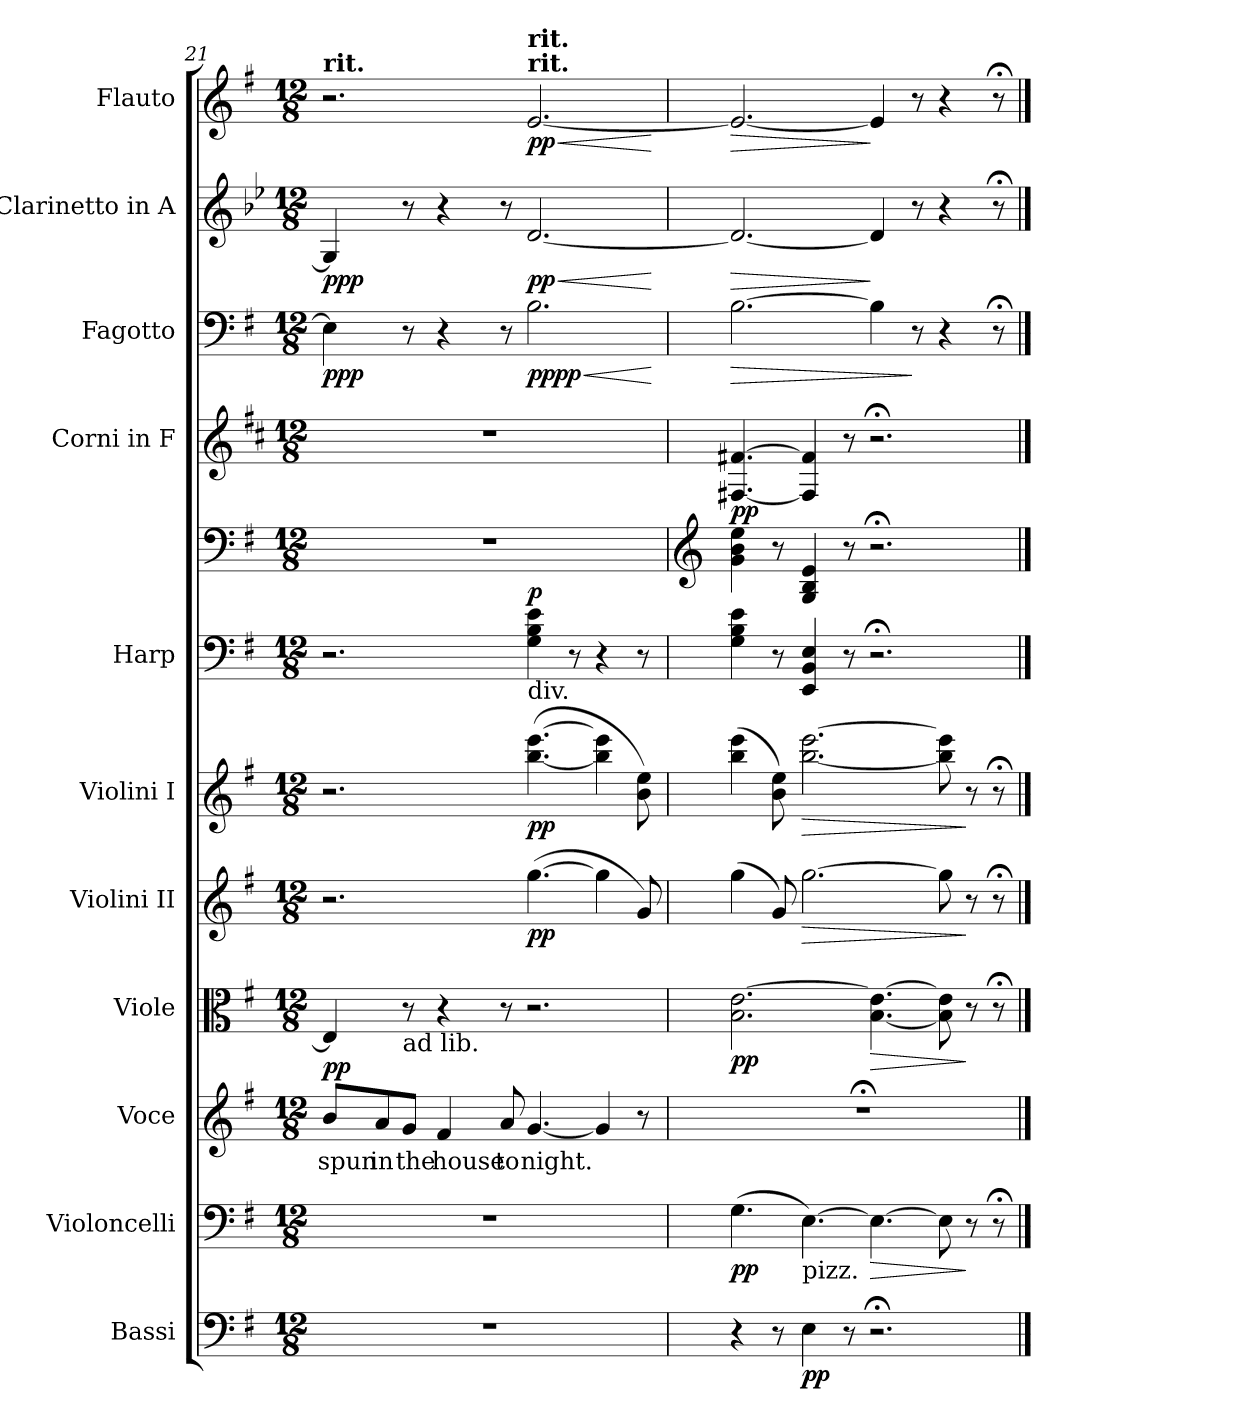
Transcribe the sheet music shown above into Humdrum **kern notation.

**kern	**dynam	**kern	**dynam	**kern	**text	**dynam	**kern	**dynam	**kern	**dynam	**kern	**dynam	**kern	**kern	**dynam	**kern	**dynam	**kern	**dynam	**kern	**dynam	**kern	**dynam
*part11	*part11	*part10	*part10	*part9	*part9	*part9	*part8	*part8	*part7	*part7	*part6	*part6	*part5	*part5	*part5	*part4	*part4	*part3	*part3	*part2	*part2	*part1	*part1
*staff12	*staff12	*staff11	*staff11	*staff10	*staff10	*staff10	*staff9	*staff9	*staff8	*staff8	*staff7	*staff7	*staff6	*staff5	*staff5/6	*staff4	*staff4	*staff3	*staff3	*staff2	*staff2	*staff1	*staff1
*I"Bassi	*	*I"Violoncelli	*	*I"Voce	*	*	*I"Viole	*	*I"Violini II	*	*I"Violini I	*	*I"Harp	*	*	*I"Corni in F	*	*I"Fagotto	*	*I"Clarinetto in A	*	*I"Flauto	*
*I'B.	*	*I'Vcl.	*	*I'Voce	*	*	*I'Viole	*	*I'Vio. II	*	*I'Vio. I	*	*I'Hrp.	*	*	*I'Cor	*	*I'Fag.	*	*I'Cl.	*	*I'Fl.	*
*clefF4	*	*clefF4	*	*clefG2	*	*	*clefC3	*	*clefG2	*	*clefG2	*	*clefF4	*clefF4	*	*clefG2	*	*clefF4	*	*clefG2	*	*clefG2	*
*ITrd7c12	*	*	*	*	*	*	*	*	*	*	*	*	*	*	*	*ITrd4c7	*	*	*	*ITrd2c3	*	*	*
*k[f#]	*	*k[f#]	*	*k[f#]	*	*	*k[f#]	*	*k[f#]	*	*k[f#]	*	*k[f#]	*k[f#]	*	*k[f#]	*	*k[f#]	*	*k[f#]	*	*k[f#]	*
*M12/8	*	*M12/8	*	*M12/8	*	*	*M12/8	*	*M12/8	*	*M12/8	*	*M12/8	*M12/8	*	*M12/8	*	*M12/8	*	*M12/8	*	*M12/8	*
=21	=21	=21	=21	=21	=21	=21	=21	=21	=21	=21	=21	=21	=21	=21	=21	=21	=21	=21	=21	=21	=21	=21	=21
!	!	!	!	!	!	!	!	!	!	!	!	!	!	!	!	!	!	!	!	!	!	!LO:TX:a:B:t=rit.	!
!	!	!	!	!	!LO:LY:b	!LO:DY:a	!	!	!	!	!	!	!	!	!	!	!	!	!LO:DY:b	!	!LO:DY:b	!	!
1.r	.	1.r	.	8b/L	spun	pp	4E/]	.	2.r	.	2.r	.	2.r	1.r	.	1.r	.	4E\]	ppp	4E/]	ppp	2.r	.
!	!	!	!	!	!LO:LY:b	!	!	!	!	!	!	!	!	!	!	!	!	!	!	!	!	!	!
.	.	.	.	8a/	in	.	.	.	.	.	.	.	.	.	.	.	.	.	.	.	.	.	.
!	!	!	!	!	!	!	!LO:TX:b:t=ad lib.	!	!	!	!	!	!	!	!	!	!	!	!	!	!	!	!
!	!	!	!	!	!LO:LY:b	!	!	!	!	!	!	!	!	!	!	!	!	!	!	!	!	!	!
.	.	.	.	8g/J	the	.	8r	.	.	.	.	.	.	.	.	.	.	8r	.	8r	.	.	.
!	!	!	!	!	!LO:LY:b	!	!	!	!	!	!	!	!	!	!	!	!	!	!	!	!	!	!
.	.	.	.	4f#/	house	.	4r	.	.	.	.	.	.	.	.	.	.	4r	.	4r	.	.	.
!	!	!	!	!	!LO:LY:b	!	!	!	!	!	!	!	!	!	!	!	!	!	!	!	!	!	!
.	.	.	.	8a/	to	.	8r	.	.	.	.	.	.	.	.	.	.	8r	.	8r	.	.	.
!	!	!	!	!	!	!	!	!	!	!	!	!	!	!	!	!	!	!	!	!	!	!LO:TX:a:B:t=rit.	!
!	!	!	!	!	!	!	!	!	!	!	!	!	!	!	!	!	!	!	!	!	!	!LO:TX:a:B:t=rit.	!
!	!	!	!	!	!	!	!	!	!	!	!LO:TX:a:t=div.	!	!	!	!	!	!	!	!	!	!	!	!
!	!	!	!	!	!LO:LY:b	!	!	!	!	!	!	!	!	!	!	!	!	!	!LO:HP:b	!	!	!	!
!	!	!	!	!	!	!	!	!	!	!LO:DY:b	!	!LO:DY:b	!	!	!LO:DY:a=2	!	!	!	!LO:HP:n=1:b	!	!LO:HP:b	!	!LO:HP:b
!	!	!	!	!	!	!	!	!	!	!	!	!	!	!	!	!	!	!	!LO:DY:n=1:b	!	!	!	!
!	!	!	!	!	!	!	!	!	!	!	!	!	!	!	!	!	!	!	!LO:DY:n=2:b	!	!LO:DY:n=1:b	!	!LO:DY:n=1:b
.	.	.	.	[4.g/	night.	.	2.r	.	([4.gg\	pp	([4.bb\ [4.eee\	pp	4G\ 4B\ 4e\	.	p	.	.	2.B\	< < pp pp	[2.B/	< pp	[2.e/	< pp
.	.	.	.	.	.	.	.	.	.	.	.	.	8r	.	.	.	.	.	.	.	.	.	.
.	.	.	.	4g/]	.	.	.	.	4gg\]	.	4bb\] 4eee\]	.	4r	.	.	.	.	.	.	.	.	.	.
.	.	.	.	8r	.	.	.	.	8g/)	.	8b\ 8ee\)	.	8r	.	.	.	.	.	.	.	.	.	.
.	.	.	.	.	.	.	.	.	.	.	.	.	.	.	.	.	.	.	[	.	[	.	[
=22	=22	=22	=22	=22	=22	=22	=22	=22	=22	=22	=22	=22	=22	=22	=22	=22	=22	=22	=22	=22	=22	=22	=22
*	*	*	*	*	*	*	*	*	*	*	*	*	*	*clefG2	*	*	*	*	*	*	*	*	*
!	!	!	!LO:DY:b	!	!	!	!	!LO:DY:b	!	!	!	!	!	!	!	!	!LO:DY:b	!	!LO:HP:b	!	!LO:HP:b	!	!LO:HP:b
4r	.	(4.G\	pp	1.r;<	.	.	2.B\ [2.e\	pp	(4gg\	.	(4bb\ 4eee\	.	4G\ 4B\ 4e\	4g\ 4b\ 4ee\	.	[4.BBn/ [4.Bn/	pp	[2.B\	>	2.B/_	>	2.e/_	>
8r	.	.	.	.	.	.	.	.	8g/)	.	8b\ 8ee\)	.	8r	8r	.	.	.	.	.	.	.	.	.
!	!	!LO:TX:b:t=pizz.	!	!	!	!	!	!	!	!	!	!	!	!	!	!	!	!	!	!	!	!	!
!	!LO:DY:b	!	!	!	!	!	!	!	!	!LO:HP:b	!	!LO:HP:b	!	!	!	!	!	!	!	!	!	!	!
4EE\	pp	[4.E\)	.	.	.	.	.	.	[2.gg\	>	[2.bb\ [2.eee\	>	4EE/ 4BB/ 4E/	4G/ 4B/ 4e/	.	4BB/] 4B/]	.	.	.	.	.	.	.
8r	.	.	.	.	.	.	.	.	.	.	.	.	8r	8r	.	8r	.	.	.	.	.	.	.
!	!	!	!LO:HP:b	!	!	!	!	!LO:HP:b	!	!	!	!	!	!	!	!	!	!	!	!	!	!	!
2.r;<	.	4.E\_	>	.	.	.	[4.B\ 4.e\_	>	.	.	.	.	2.r;<	2.r;<	.	2.r;<	.	4B\]	[	4B/]	]	4e/]	]
.	.	.	.	.	.	.	.	.	.	.	.	.	.	.	.	.	.	8r	]	8r	.	8r	.
.	.	8E\]	.	.	.	.	8B\] 8e\]	.	8gg\]	.	8bb\] 8eee\]	.	.	.	.	.	.	4r	.	4r	.	4r	.
.	.	8r	]	.	.	.	8r	]	8r	]	8r	]	.	.	.	.	.	.	.	.	.	.	.
.	.	8r;<	.	.	.	.	8r;<	.	8r;<	.	8r;<	.	.	.	.	.	.	8r;<	.	8r;<	.	8r;<	.
==	==	==	==	==	==	==	==	==	==	==	==	==	==	==	==	==	==	==	==	==	==	==	==
*-	*-	*-	*-	*-	*-	*-	*-	*-	*-	*-	*-	*-	*-	*-	*-	*-	*-	*-	*-	*-	*-	*-	*-
